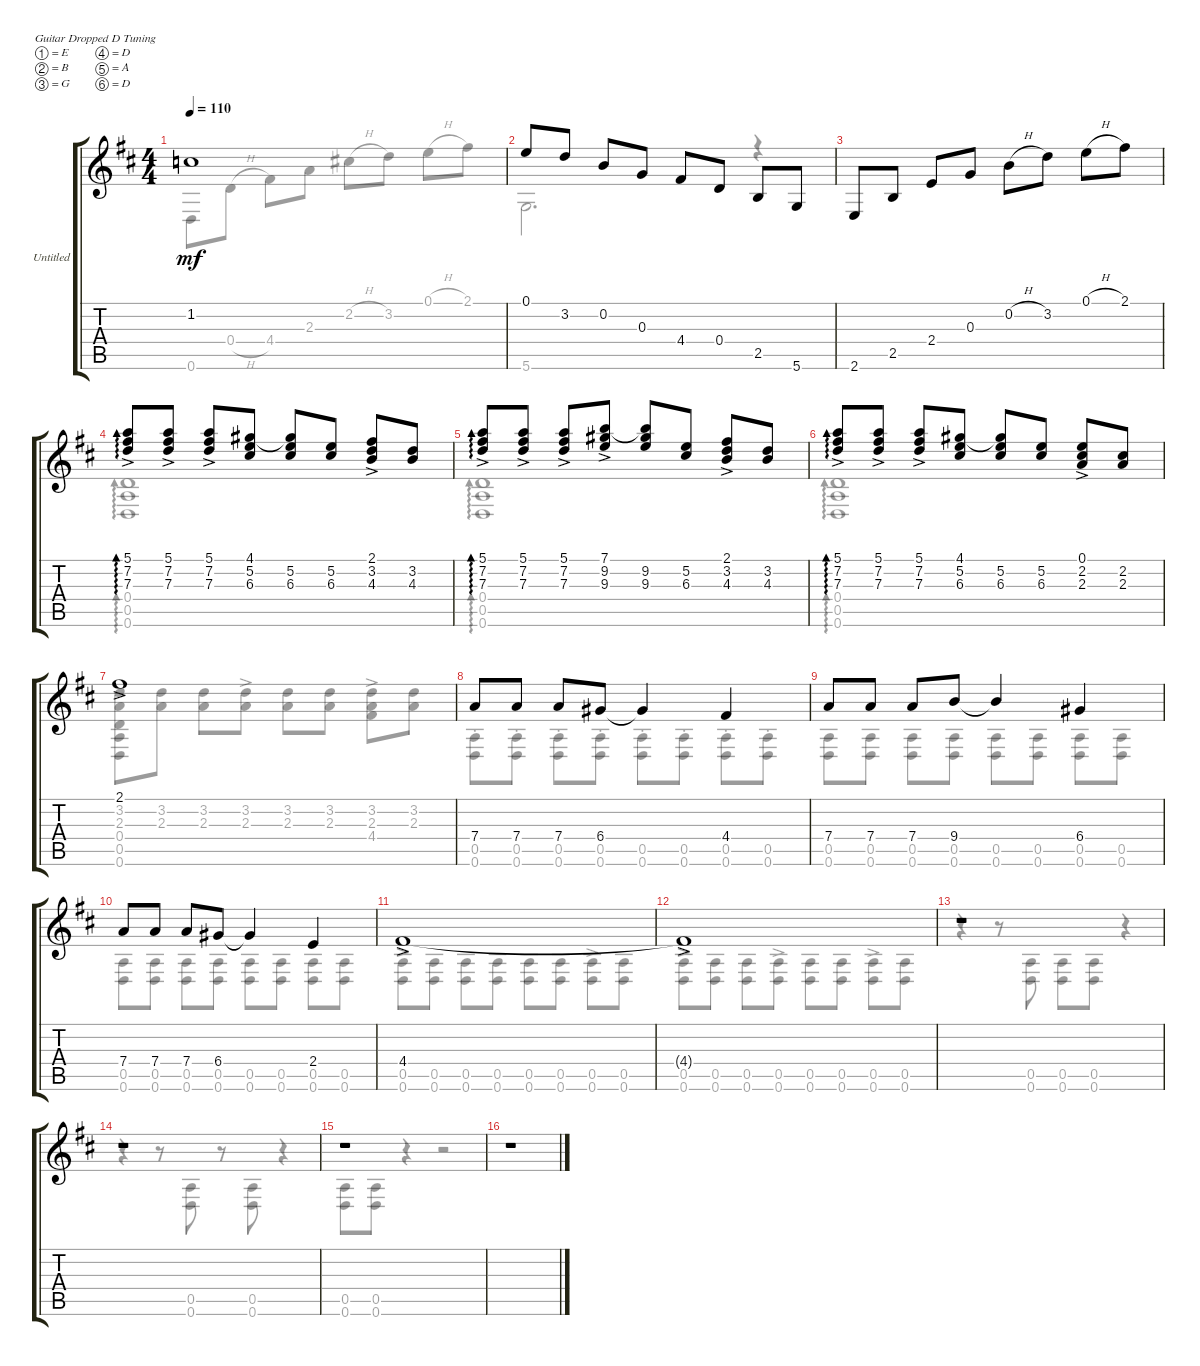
\bracketExtendMode groupsimilarinstruments
\firstSystemTrackNameOrientation horizontal
\otherSystemsTrackNameOrientation horizontal
\track ("Untitled" "Untitled") {instrument acousticguitarnylon}
\staff {score tabs}
\tuning (E4 B3 G3 D3 A2 D2)
\voice
\ts (4 4)
\tempo 110
\clef g2
\ks d
1.2.1{dy mf} |
0.1.8 3.2.8 0.2.8 0.3.8 4.4.8 0.4.8 2.5.8 5.6.8 |
2.6.8 2.5.8 2.4.8 0.3.8 0.2{h}.8 3.2.8 0.1{h}.8 2.1.8 |
(5.1{ac} 7.2{ac} 7.3{ac}).8{ad 0} (5.1{ac} 7.2{ac} 7.3{ac}).8 (5.1{ac} 7.2{ac} 7.3{ac}).8 (4.1 5.2 6.3).8 (4.1{t} 5.2 6.3).8 (5.2 6.3).8 (2.1{ac} 3.2{ac} 4.3{ac}).8 (3.2 4.3).8 |
(5.1{ac} 7.2{ac} 7.3{ac}).8{ad 0} (5.1{ac} 7.2{ac} 7.3{ac}).8 (5.1{ac} 7.2{ac} 7.3{ac}).8 (7.1{ac} 9.2{ac} 9.3{ac}).8 (7.1{t} 9.2 9.3).8 (5.2 6.3).8 (2.1{ac} 3.2{ac} 4.3{ac}).8 (3.2 4.3).8 |
(5.1{ac} 7.2{ac} 7.3{ac}).8{ad 0} (5.1{ac} 7.2{ac} 7.3{ac}).8 (5.1{ac} 7.2{ac} 7.3{ac}).8 (4.1 5.2 6.3).8 (4.1{t} 5.2 6.3).8 (5.2 6.3).8 (0.1{ac} 2.2{ac} 2.3{ac}).8 (2.2 2.3).8 |
2.1{ac}.1 |
7.4.8 7.4.8 7.4.8 6.4.8 6.4{t}.4 4.4.4 |
7.4.8 7.4.8 7.4.8 9.4.8 9.4{t}.4 6.4.4 |
7.4.8 7.4.8 7.4.8 6.4.8 6.4{t}.4 2.4.4 |
4.4{ac}.1 |
4.4{ac t}.1 |
r.1 |
r.1 |
r.1 |
r.1
\voice
\clef g2
\ottava regular
\simile none
\ks d
0.6.8{dy mf} 0.4{h}.8 4.4.8 2.3.8 2.2{h}.8 3.2.8 0.1{h}.8 2.1.8 |
5.6.2{d} r.4 |
|
(0.4 0.5 0.6).1{ad 0} |
(0.4 0.5 0.6).1{ad 0} |
(0.4 0.5 0.6).1{ad 0} |
(3.2 2.3 0.4 0.5 0.6).8 (3.2 2.3).8 (3.2 2.3).8 (3.2{ac} 2.3{ac}).8 (3.2 2.3).8 (3.2 2.3).8 (3.2{ac} 2.3{ac} 4.4{ac}).8 (3.2 2.3).8 |
(0.5{st} 0.6{st}).8 (0.5{st} 0.6{st}).8 (0.5{st} 0.6{st}).8 (0.5{st} 0.6{st}).8 (0.5{st} 0.6{st}).8 (0.5{st} 0.6{st}).8 (0.5{st} 0.6{st}).8 (0.5{st} 0.6{st}).8 |
(0.5 0.6).8 (0.5 0.6).8 (0.5 0.6).8 (0.5 0.6).8 (0.5 0.6).8 (0.5 0.6).8 (0.5 0.6).8 (0.5 0.6).8 |
(0.5 0.6).8 (0.5 0.6).8 (0.5 0.6).8 (0.5 0.6).8 (0.5 0.6).8 (0.5 0.6).8 (0.5 0.6).8 (0.5 0.6).8 |
(0.5{ac} 0.6{ac}).8 (0.5 0.6).8 (0.5 0.6).8 (0.5 0.6).8 (0.5 0.6).8 (0.5 0.6).8 (0.5{ac} 0.6{ac}).8 (0.5 0.6).8 |
(0.5{ac} 0.6{ac}).8 (0.5 0.6).8 (0.5 0.6).8 (0.5{ac} 0.6{ac}).8 (0.5 0.6).8 (0.5 0.6).8 (0.5{ac} 0.6{ac}).8 (0.5 0.6).8 |
r.4 r.8 (0.5 0.6).8 (0.5 0.6).8 (0.5 0.6).8 r.4 |
r.4 r.8 (0.5 0.6).8 r.8 (0.5 0.6).8 r.4 |
(0.5 0.6).8 (0.5 0.6).8 r.4 r.2 |
